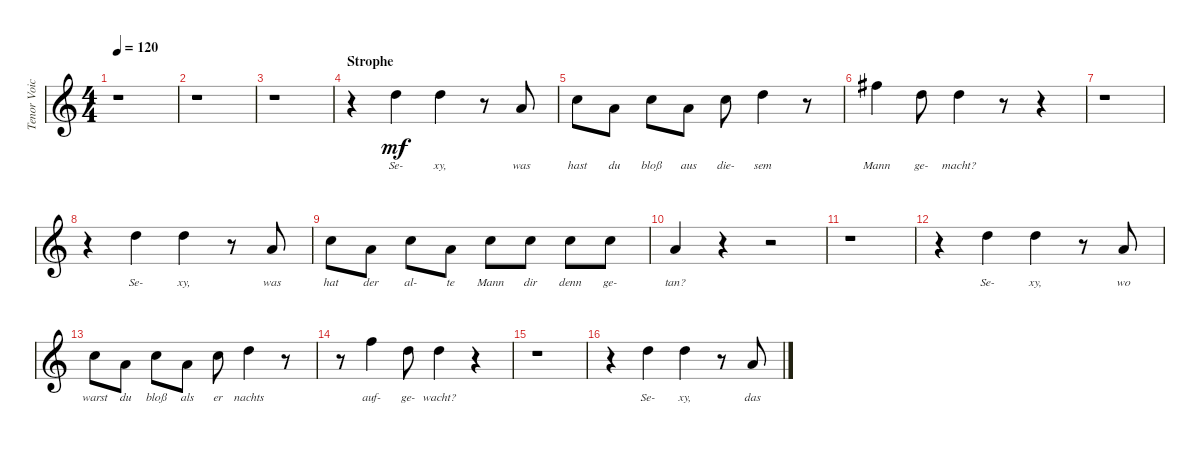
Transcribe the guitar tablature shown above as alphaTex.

\track ("Tenor Voice" "Tenor Voic") {instrument voiceoohs}
\staff {score}
\tuning (E4 B3 G3 D3 A2 E2 B1) {hide}
\ts (4 4)
\tempo 120
\clef g2
\ks c
r.1{dy mf} |
r.1 |
r.1 |
\section ("" "Strophe")
r.4 10.1.4{lyrics (0 "Se-") lyrics (1 "") lyrics (2 "") lyrics (3 "") lyrics (4 "")} 10.1.4{lyrics (0 "xy,") lyrics (1 "") lyrics (2 "") lyrics (3 "") lyrics (4 "")} r.8 5.1.8{lyrics (0 "was") lyrics (1 "") lyrics (2 "") lyrics (3 "") lyrics (4 "")} |
8.1.8{lyrics (0 "hast") lyrics (1 "") lyrics (2 "") lyrics (3 "") lyrics (4 "")} 5.1.8{lyrics (0 "du") lyrics (1 "") lyrics (2 "") lyrics (3 "") lyrics (4 "")} 8.1.8{lyrics (0 "bloß") lyrics (1 "") lyrics (2 "") lyrics (3 "") lyrics (4 "")} 5.1.8{lyrics (0 "aus") lyrics (1 "") lyrics (2 "") lyrics (3 "") lyrics (4 "")} 8.1.8{lyrics (0 "die-") lyrics (1 "") lyrics (2 "") lyrics (3 "") lyrics (4 "")} 10.1.4{lyrics (0 "sem") lyrics (1 "") lyrics (2 "") lyrics (3 "") lyrics (4 "")} r.8 |
14.1.4{lyrics (0 "Mann") lyrics (1 "") lyrics (2 "") lyrics (3 "") lyrics (4 "")} 10.1.8{lyrics (0 "ge-") lyrics (1 "") lyrics (2 "") lyrics (3 "") lyrics (4 "")} 10.1.4{lyrics (0 "macht?") lyrics (1 "") lyrics (2 "") lyrics (3 "") lyrics (4 "")} r.8 r.4 |
r.1 |
r.4 10.1.4{lyrics (0 "Se-") lyrics (1 "") lyrics (2 "") lyrics (3 "") lyrics (4 "")} 10.1.4{lyrics (0 "xy,") lyrics (1 "") lyrics (2 "") lyrics (3 "") lyrics (4 "")} r.8 5.1.8{lyrics (0 "was") lyrics (1 "") lyrics (2 "") lyrics (3 "") lyrics (4 "")} |
8.1.8{lyrics (0 "hat") lyrics (1 "") lyrics (2 "") lyrics (3 "") lyrics (4 "")} 5.1.8{lyrics (0 "der") lyrics (1 "") lyrics (2 "") lyrics (3 "") lyrics (4 "")} 8.1.8{lyrics (0 "al-") lyrics (1 "") lyrics (2 "") lyrics (3 "") lyrics (4 "")} 5.1.8{lyrics (0 "te") lyrics (1 "") lyrics (2 "") lyrics (3 "") lyrics (4 "")} 8.1.8{lyrics (0 "Mann") lyrics (1 "") lyrics (2 "") lyrics (3 "") lyrics (4 "")} 8.1.8{lyrics (0 "dir") lyrics (1 "") lyrics (2 "") lyrics (3 "") lyrics (4 "")} 8.1.8{lyrics (0 "denn") lyrics (1 "") lyrics (2 "") lyrics (3 "") lyrics (4 "")} 8.1.8{lyrics (0 "ge-") lyrics (1 "") lyrics (2 "") lyrics (3 "") lyrics (4 "")} |
5.1.4{lyrics (0 "tan?") lyrics (1 "") lyrics (2 "") lyrics (3 "") lyrics (4 "")} r.4 r.2 |
r.1 |
r.4 10.1.4{lyrics (0 "Se-") lyrics (1 "") lyrics (2 "") lyrics (3 "") lyrics (4 "")} 10.1.4{lyrics (0 "xy,") lyrics (1 "") lyrics (2 "") lyrics (3 "") lyrics (4 "")} r.8 5.1.8{lyrics (0 "wo") lyrics (1 "") lyrics (2 "") lyrics (3 "") lyrics (4 "")} |
8.1.8{lyrics (0 "warst") lyrics (1 "") lyrics (2 "") lyrics (3 "") lyrics (4 "")} 5.1.8{lyrics (0 "du") lyrics (1 "") lyrics (2 "") lyrics (3 "") lyrics (4 "")} 8.1.8{lyrics (0 "bloß") lyrics (1 "") lyrics (2 "") lyrics (3 "") lyrics (4 "")} 5.1.8{lyrics (0 "als") lyrics (1 "") lyrics (2 "") lyrics (3 "") lyrics (4 "")} 8.1.8{lyrics (0 "er") lyrics (1 "") lyrics (2 "") lyrics (3 "") lyrics (4 "")} 10.1.4{lyrics (0 "nachts") lyrics (1 "") lyrics (2 "") lyrics (3 "") lyrics (4 "")} r.8 |
r.8 13.1.4{lyrics (0 "auf-") lyrics (1 "") lyrics (2 "") lyrics (3 "") lyrics (4 "")} 10.1.8{lyrics (0 "ge-") lyrics (1 "") lyrics (2 "") lyrics (3 "") lyrics (4 "")} 10.1.4{lyrics (0 "wacht?") lyrics (1 "") lyrics (2 "") lyrics (3 "") lyrics (4 "")} r.4 |
r.1 |
r.4 10.1.4{lyrics (0 "Se-") lyrics (1 "") lyrics (2 "") lyrics (3 "") lyrics (4 "")} 10.1.4{lyrics (0 "xy,") lyrics (1 "") lyrics (2 "") lyrics (3 "") lyrics (4 "")} r.8 5.1.8{lyrics (0 "das") lyrics (1 "") lyrics (2 "") lyrics (3 "") lyrics (4 "")}
